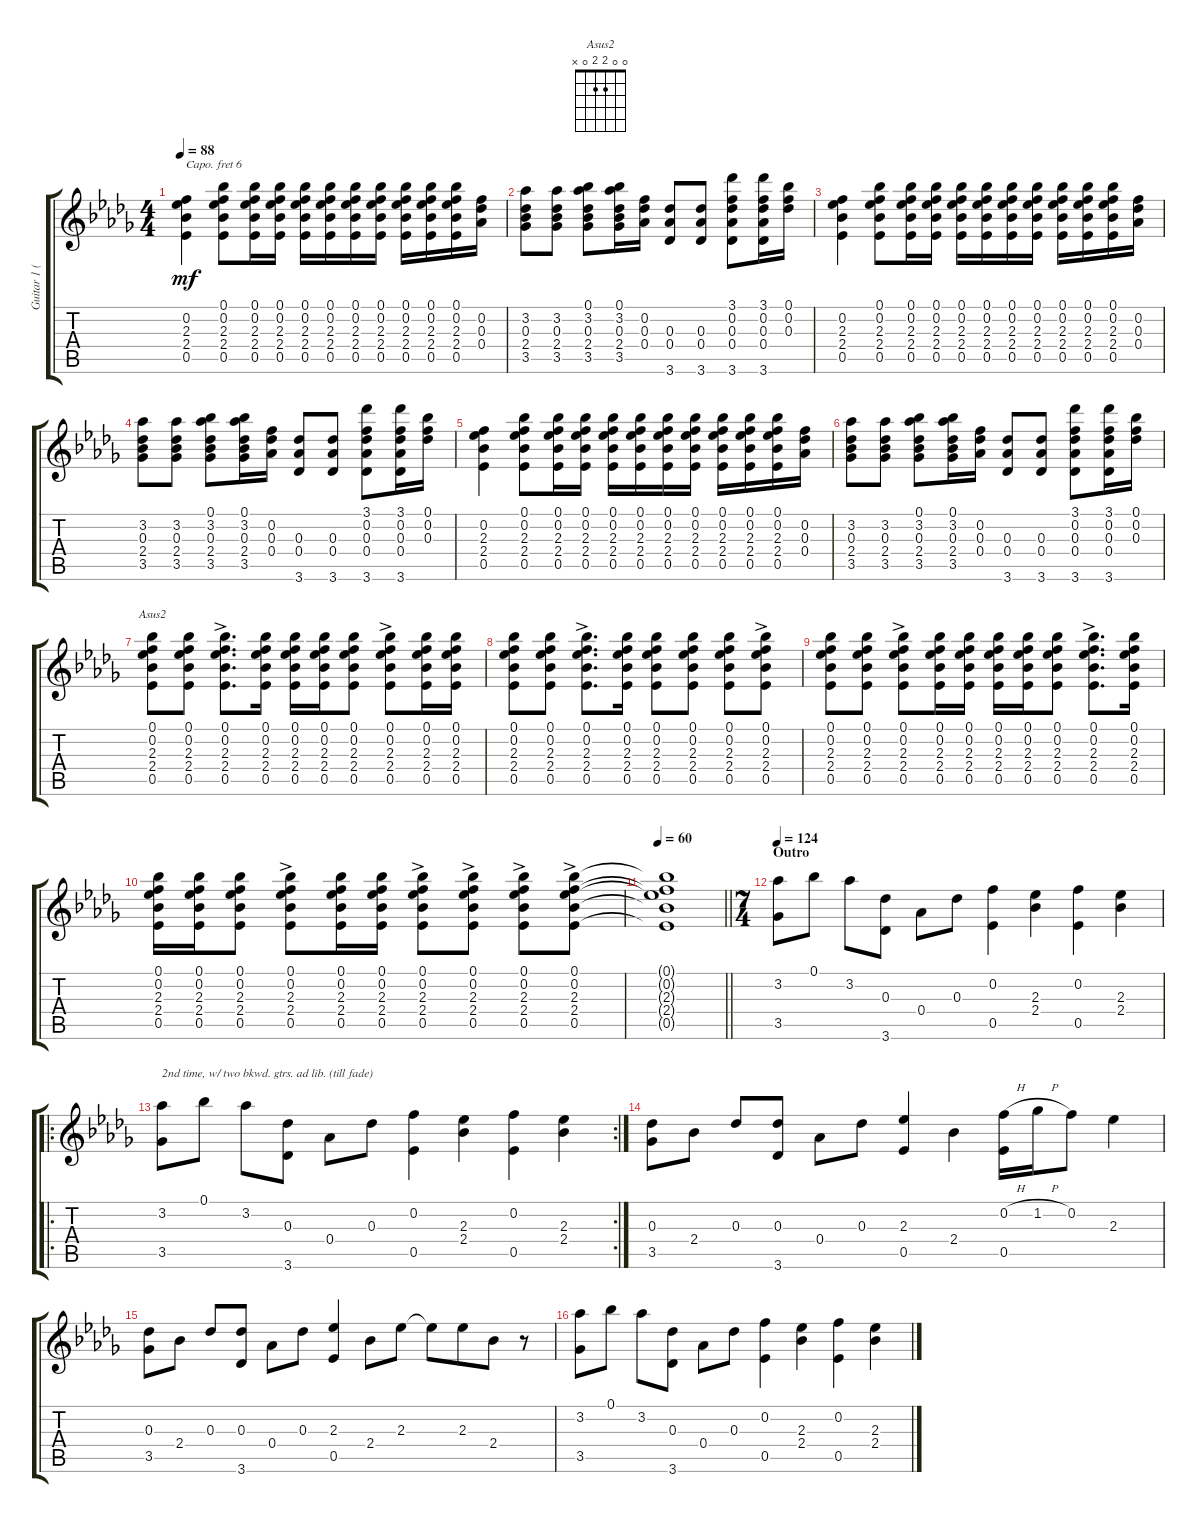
\track ("Guitar 1 (acous.)" "Guitar 1 (") {instrument acousticguitarsteel}
\staff {score tabs}
\capo 6
\tuning (E4 B3 G3 D3 A2 E2) {hide}
\chord ("Asus2" 0 0 2 2 0 x)
\ts (4 4)
\tempo 88
\clef g2
\ks bbminor
(0.2 2.3 2.4 0.5).4{dy mf} (0.1 0.2 2.3 2.4 0.5).8 (0.1 0.2 2.3 2.4 0.5).16 (0.1 0.2 2.3 2.4 0.5).16 (0.1 0.2 2.3 2.4 0.5).16 (0.1 0.2 2.3 2.4 0.5).16 (0.1 0.2 2.3 2.4 0.5).16 (0.1 0.2 2.3 2.4 0.5).16 (0.1 0.2 2.3 2.4 0.5).16 (0.1 0.2 2.3 2.4 0.5).16 (0.1 0.2 2.3 2.4 0.5).16 (0.2 0.3 0.4).16 |
(3.2 0.3 2.4 3.5).8 (3.2 0.3 2.4 3.5).8 (0.1 3.2 0.3 2.4 3.5).8 (0.1 3.2 0.3 2.4 3.5).16 (0.2 0.3 0.4).16 (0.3 0.4 3.6).8 (0.3 0.4 3.6).8 (3.1 0.2 0.3 0.4 3.6).8 (3.1 0.2 0.3 0.4 3.6).16 (0.1 0.2 0.3).16 |
(0.2 2.3 2.4 0.5).4 (0.1 0.2 2.3 2.4 0.5).8 (0.1 0.2 2.3 2.4 0.5).16 (0.1 0.2 2.3 2.4 0.5).16 (0.1 0.2 2.3 2.4 0.5).16 (0.1 0.2 2.3 2.4 0.5).16 (0.1 0.2 2.3 2.4 0.5).16 (0.1 0.2 2.3 2.4 0.5).16 (0.1 0.2 2.3 2.4 0.5).16 (0.1 0.2 2.3 2.4 0.5).16 (0.1 0.2 2.3 2.4 0.5).16 (0.2 0.3 0.4).16 |
(3.2 0.3 2.4 3.5).8 (3.2 0.3 2.4 3.5).8 (0.1 3.2 0.3 2.4 3.5).8 (0.1 3.2 0.3 2.4 3.5).16 (0.2 0.3 0.4).16 (0.3 0.4 3.6).8 (0.3 0.4 3.6).8 (3.1 0.2 0.3 0.4 3.6).8 (3.1 0.2 0.3 0.4 3.6).16 (0.1 0.2 0.3).16 |
(0.2 2.3 2.4 0.5).4 (0.1 0.2 2.3 2.4 0.5).8 (0.1 0.2 2.3 2.4 0.5).16 (0.1 0.2 2.3 2.4 0.5).16 (0.1 0.2 2.3 2.4 0.5).16 (0.1 0.2 2.3 2.4 0.5).16 (0.1 0.2 2.3 2.4 0.5).16 (0.1 0.2 2.3 2.4 0.5).16 (0.1 0.2 2.3 2.4 0.5).16 (0.1 0.2 2.3 2.4 0.5).16 (0.1 0.2 2.3 2.4 0.5).16 (0.2 0.3 0.4).16 |
(3.2 0.3 2.4 3.5).8 (3.2 0.3 2.4 3.5).8 (0.1 3.2 0.3 2.4 3.5).8 (0.1 3.2 0.3 2.4 3.5).16 (0.2 0.3 0.4).16 (0.3 0.4 3.6).8 (0.3 0.4 3.6).8 (3.1 0.2 0.3 0.4 3.6).8 (3.1 0.2 0.3 0.4 3.6).16 (0.1 0.2 0.3).16 |
(0.1 0.2 2.3 2.4 0.5).8{ch "Asus2"} (0.1 0.2 2.3 2.4 0.5).8 (0.1{ac} 0.2{ac} 2.3{ac} 2.4{ac} 0.5{ac}).8{d} (0.1 0.2 2.3 2.4 0.5).16 (0.1 0.2 2.3 2.4 0.5).16 (0.1 0.2 2.3 2.4 0.5).16 (0.1 0.2 2.3 2.4 0.5).8 (0.1{ac} 0.2{ac} 2.3{ac} 2.4{ac} 0.5{ac}).8 (0.1 0.2 2.3 2.4 0.5).16 (0.1 0.2 2.3 2.4 0.5).16 |
(0.1 0.2 2.3 2.4 0.5).8 (0.1 0.2 2.3 2.4 0.5).8 (0.1{ac} 0.2{ac} 2.3{ac} 2.4{ac} 0.5{ac}).8{d} (0.1 0.2 2.3 2.4 0.5).16 (0.1 0.2 2.3 2.4 0.5).8 (0.1 0.2 2.3 2.4 0.5).8 (0.1 0.2 2.3 2.4 0.5).8 (0.1{ac} 0.2{ac} 2.3{ac} 2.4{ac} 0.5{ac}).8 |
(0.1 0.2 2.3 2.4 0.5).8 (0.1 0.2 2.3 2.4 0.5).8 (0.1{ac} 0.2{ac} 2.3{ac} 2.4{ac} 0.5{ac}).8 (0.1 0.2 2.3 2.4 0.5).16 (0.1 0.2 2.3 2.4 0.5).16 (0.1 0.2 2.3 2.4 0.5).16 (0.1 0.2 2.3 2.4 0.5).16 (0.1 0.2 2.3 2.4 0.5).8 (0.1{ac} 0.2{ac} 2.3{ac} 2.4{ac} 0.5{ac}).8{d} (0.1 0.2 2.3 2.4 0.5).16 |
(0.1 0.2 2.3 2.4 0.5).16 (0.1 0.2 2.3 2.4 0.5).16 (0.1 0.2 2.3 2.4 0.5).8 (0.1{ac} 0.2{ac} 2.3{ac} 2.4{ac} 0.5{ac}).8 (0.1 0.2 2.3 2.4 0.5).16 (0.1 0.2 2.3 2.4 0.5).16 (0.1{ac} 0.2{ac} 2.3{ac} 2.4{ac} 0.5{ac}).8 (0.1{ac} 0.2{ac} 2.3{ac} 2.4{ac} 0.5{ac}).8 (0.1{ac} 0.2{ac} 2.3{ac} 2.4{ac} 0.5{ac}).8 (0.1{ac} 0.2{ac} 2.3{ac} 2.4{ac} 0.5{ac}).8 |
\tempo 60
\barLineRight lightlight
(0.1{t} 0.2{t} 2.3{t} 2.4{t} 0.5{t}).1 |
\ts (7 4)
\section ("" "Outro")
\tempo 124
(3.2 3.5).8 0.1.8 3.2.8 (0.3 3.6).8 0.4.8 0.3.8 (0.2 0.5).4 (2.3 2.4).4 (0.2 0.5).4 (2.3 2.4).4 |
\ro
\rc 2
(3.2 3.5).8{txt "2nd time, w/ two bkwd. gtrs. ad lib. (till fade)"} 0.1.8 3.2.8 (0.3 3.6).8 0.4.8 0.3.8 (0.2 0.5).4 (2.3 2.4).4 (0.2 0.5).4 (2.3 2.4).4 |
(0.3 3.5).8 2.4.8 0.3.8 (0.3 3.6).8 0.4.8 0.3.8 (2.3 0.5).4 2.4.4 (0.2{h} 0.5).16 1.2{h}.16 0.2.8 2.3.4 |
(0.3 3.5).8 2.4.8 0.3.8 (0.3 3.6).8 0.4.8 0.3.8 (2.3 0.5).4 2.4.8 2.3.8 2.3{t}.8 2.3.8{beam merge} 2.4.8 r.8 |
(3.2 3.5).8 0.1.8 3.2.8 (0.3 3.6).8 0.4.8 0.3.8 (0.2 0.5).4 (2.3 2.4).4 (0.2 0.5).4 (2.3 2.4).4
